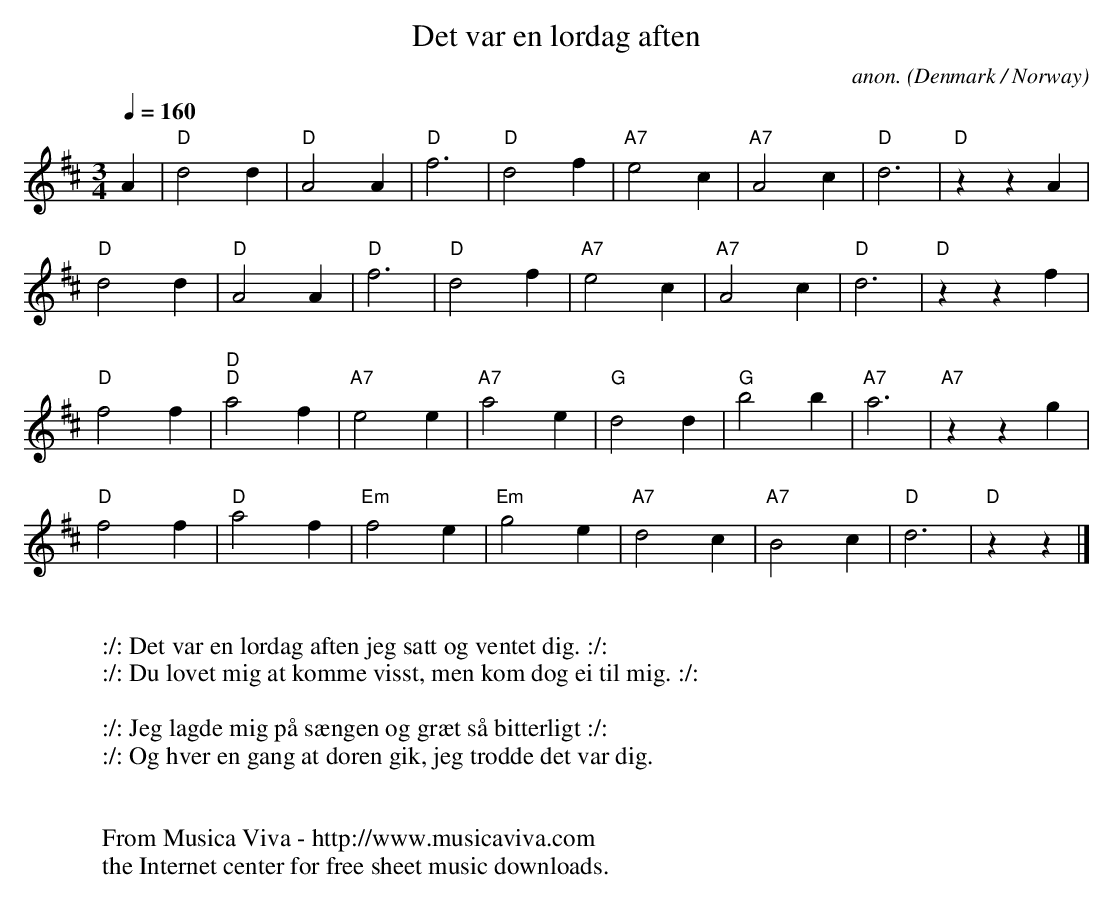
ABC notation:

X:1
T:Det var en l\ordag aften
C:anon.
O:Denmark / Norway
M:3/4
L:1/4
Q:160
K:D
A|"D"d2d|"D"A2A|"D"f3|"D"d2f|"A7"e2c|"A7"A2c|"D"d3|"D"zzA|
"D"d2d|"D"A2A|"D"f3|"D"d2f|"A7"e2c|"A7"A2c|"D"d3|"D"zzf|
"D"f2f|"D""D"a2f|"A7"e2e|"A7"a2e|"G"d2d|"G"b2b|"A7"a3|"A7"zzg|
"D"f2f|"D"a2f|"Em"f2e|"Em"g2e|"A7"d2c|"A7"B2c|"D"d3|"D"zz|]
W:
W::/: Det var en l\ordag aften jeg satt og ventet dig. :/:
W::/: Du lovet mig at komme visst, men kom dog ei til mig. :/:
W:
W::/: Jeg lagde mig p\aa s\aengen og gr\aet s\aa bitterligt :/:
W::/: Og hver en gang at d\oren gik, jeg trodde det var dig.
W:
W:
W:  From Musica Viva - http://www.musicaviva.com
W:  the Internet center for free sheet music downloads.
